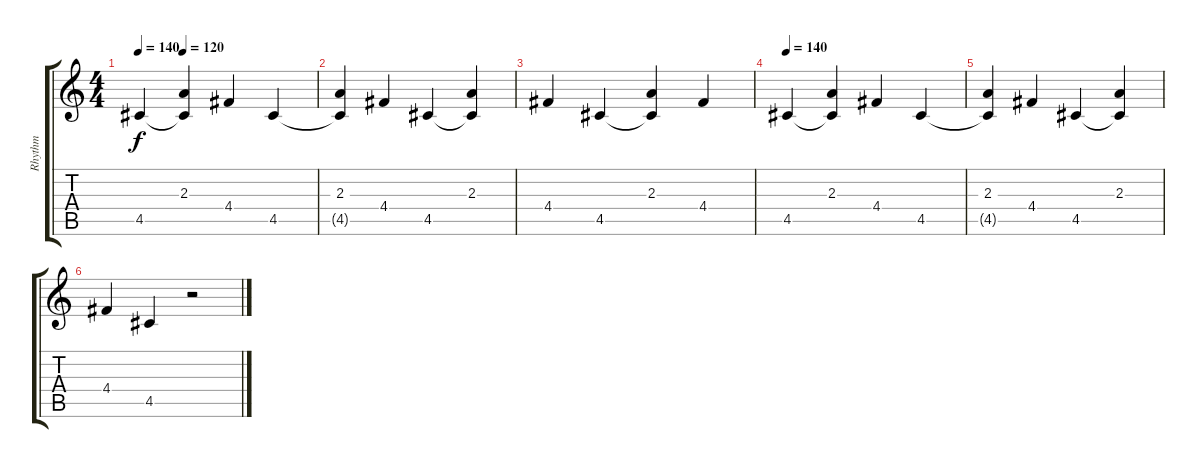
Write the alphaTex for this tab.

\track ("Rhythm" "Rhythm") {instrument acousticguitarsteel}
\staff {score tabs}
\tuning (E4 B3 G3 D3 A2 E2) {hide}
\ts (4 4)
\tempo 140
\tempo (120 0.25)
\clef g2
\ks c
4.5.4{dy f} (2.3 4.5{t}).4 4.4.4 4.5.4 |
(2.3 4.5{t}).4 4.4.4 4.5.4 (2.3 4.5{t}).4 |
4.4.4 4.5.4 (2.3 4.5{t}).4 4.4.4 |
\tempo 140
4.5.4 (2.3 4.5{t}).4 4.4.4 4.5.4 |
(2.3 4.5{t}).4 4.4.4 4.5.4 (2.3 4.5{t}).4{volume 0} |
4.4.4 4.5.4 r.2
